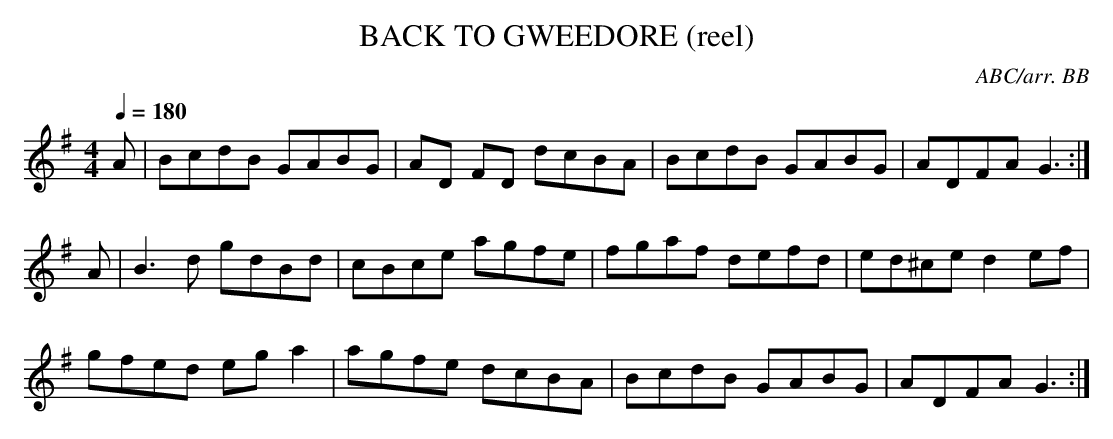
X:1
T:BACK TO GWEEDORE (reel)
C:ABC/arr. BB
Q:1/4=180
M:4/4
L:1/8
K:G
A|BcdB GABG|AD FD dcBA|BcdB GABG|ADFA G3 :|
A|B3 d gdBd|cBce agfe|fgaf defd|ed^ce d2 ef|
gfed eg a2|agfe dcBA|BcdB GABG|ADFA G3 :|
